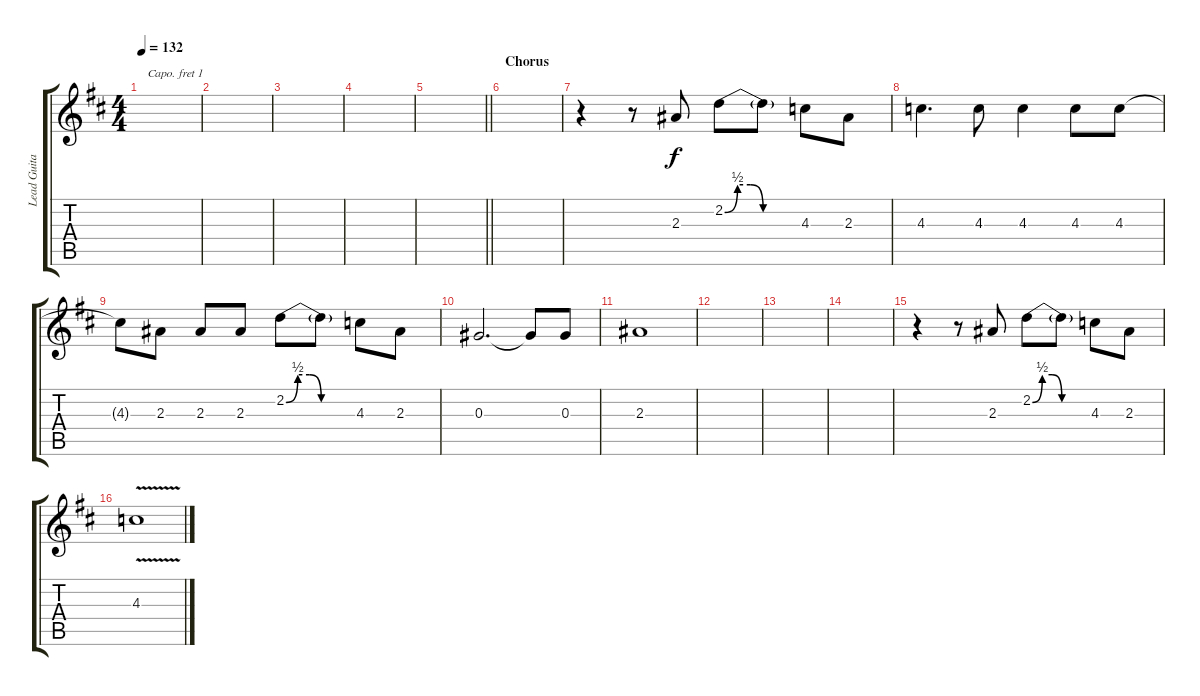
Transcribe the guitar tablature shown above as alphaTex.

\track ("Lead Guitar 3" "Lead Guita") {instrument distortionguitar}
\staff {score tabs}
\capo 1
\tuning (E4 B3 G3 D3 A2 E2) {hide}
\ts (4 4)
\tempo 132
\clef g2
\ks d
|
|
|
|
\barLineRight lightlight
|
\section ("" "Chorus")
|
r.4 r.8 2.3.8 2.2{be (custom 0 0 10 2 20 2 30 0 60 0)}.8 2.2{t}.8 4.3.8 2.3.8 |
4.3.4{d} 4.3.8 4.3.4 4.3.8 4.3.8 |
4.3{t}.8 2.3.8 2.3.8 2.3.8 2.2{be (custom 0 0 10 2 20 2 30 0 60 0)}.8 2.2{t}.8 4.3.8 2.3.8 |
0.3.2{d} 0.3{t}.8 0.3.8 |
2.3.1 |
|
|
|
r.4 r.8 2.3.8 2.2{be (custom 0 0 10 2 20 2 30 0 60 0)}.8 2.2{t}.8 4.3.8 2.3.8 |
4.3{v}.1
